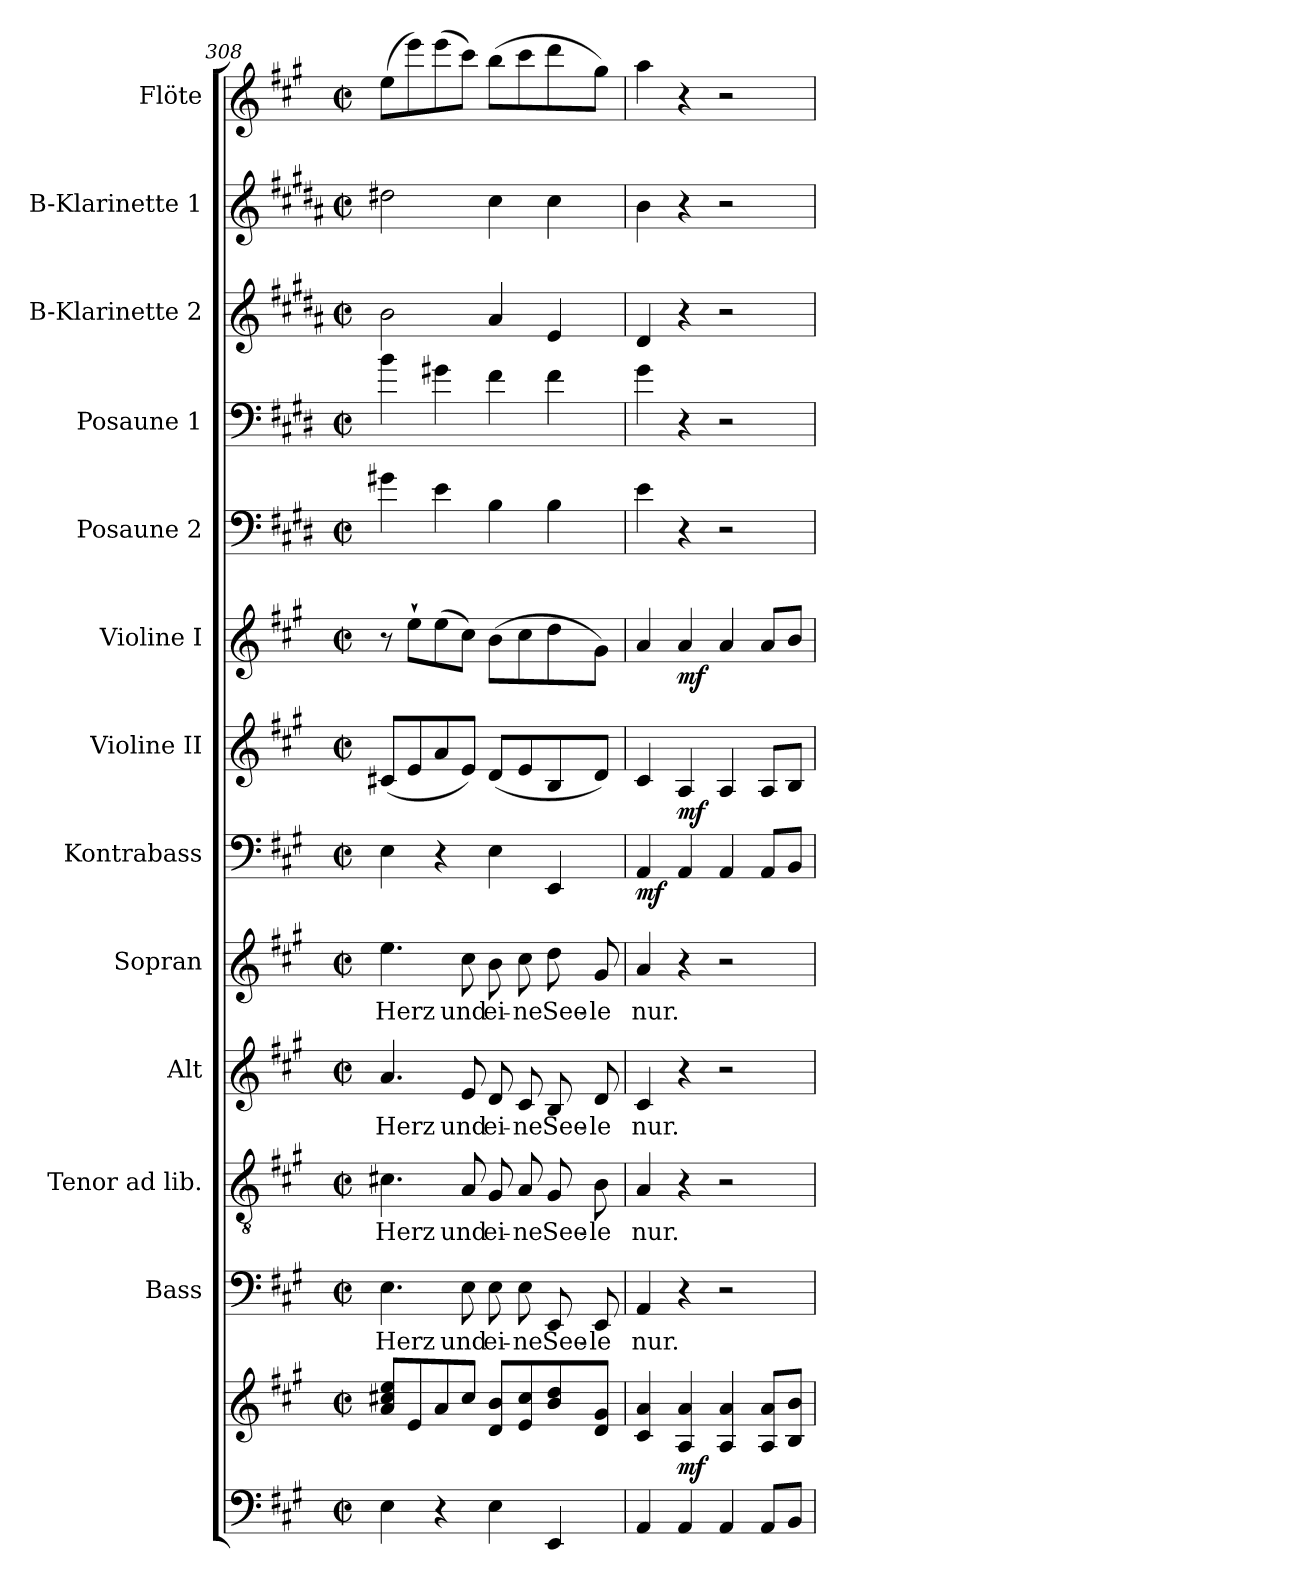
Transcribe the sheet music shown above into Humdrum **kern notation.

**kern	**kern	**dynam	**kern	**text	**kern	**text	**kern	**text	**kern	**text	**kern	**dynam	**kern	**dynam	**kern	**dynam	**kern	**kern	**kern	**kern	**kern
*part13	*part13	*part13	*part12	*part12	*part11	*part11	*part10	*part10	*part9	*part9	*part8	*part8	*part7	*part7	*part6	*part6	*part5	*part4	*part3	*part2	*part1
*staff14	*staff13	*staff13/14	*staff12	*staff12	*staff11	*staff11	*staff10	*staff10	*staff9	*staff9	*staff8	*staff8	*staff7	*staff7	*staff6	*staff6	*staff5	*staff4	*staff3	*staff2	*staff1
*	*	*	*I"Bass	*	*I"Tenor ad lib.	*	*I"Alt	*	*I"Sopran	*	*I"Kontrabass	*	*I"Violine II	*	*I"Violine I	*	*I"Posaune 2	*I"Posaune 1	*I"B-Klarinette 2	*I"B-Klarinette 1	*I"Flöte
*	*	*	*I'B.	*	*I'T.	*	*I'A.	*	*I'S.	*	*I'Kb.	*	*I'Vl. II	*	*I'Vl. I	*	*I'Pos 2	*I'Pos. 1	*I'B Kl. 2	*I'B Kl. 1	*I'Fl.
*clefF4	*clefG2	*	*clefF4	*	*clefGv2	*	*clefG2	*	*clefG2	*	*clefF4	*	*clefG2	*	*clefG2	*	*clefF4	*clefF4	*clefG2	*clefG2	*clefG2
*	*	*	*	*	*	*	*	*	*	*	*ITrd7c12	*	*	*	*	*	*ITrd4c7	*ITrd4c7	*ITrd1c2	*ITrd1c2	*
*k[f#c#g#]	*k[f#c#g#]	*	*k[f#c#g#]	*	*k[f#c#g#]	*	*k[f#c#g#]	*	*k[f#c#g#]	*	*k[f#c#g#]	*	*k[f#c#g#]	*	*k[f#c#g#]	*	*k[f#c#g#]	*k[f#c#g#]	*k[f#c#g#]	*k[f#c#g#]	*k[f#c#g#]
*A:	*A:	*	*A:	*	*A:	*	*A:	*	*A:	*	*A:	*	*A:	*	*A:	*	*A:	*A:	*A:	*A:	*A:
*M2/2	*M2/2	*	*M2/2	*	*M2/2	*	*M2/2	*	*M2/2	*	*M2/2	*	*M2/2	*	*M2/2	*	*M2/2	*M2/2	*M2/2	*M2/2	*M2/2
*met(c|)	*met(c|)	*	*met(c|)	*	*met(c|)	*	*met(c|)	*	*met(c|)	*	*met(c|)	*	*met(c|)	*	*met(c|)	*	*met(c|)	*met(c|)	*met(c|)	*met(c|)	*met(c|)
=308	=308	=308	=308	=308	=308	=308	=308	=308	=308	=308	=308	=308	=308	=308	=308	=308	=308	=308	=308	=308	=308
!	!	!	!	!LO:LY:b	!	!LO:LY:b	!	!LO:LY:b	!	!LO:LY:b	!	!	!	!	!	!	!	!	!	!	!
4E\	8a/ 8cc#X/ 8ee/L	.	4.E\	Herz	4.c#X\	Herz	4.a/	Herz	4.ee\	Herz	4EE\	.	(<8c#X/L	.	8r	.	4c#X\	4e\	2a\	2cc#X\	(>8ee\L
.	8e/	.	.	.	.	.	.	.	.	.	.	.	8e/	.	8ee`>\L	.	.	.	.	.	8eee\)
4r	8a/	.	.	.	.	.	.	.	.	.	4r	.	8a/	.	(>8ee\	.	4A\	4c#X\	.	.	(>8eee\
!	!	!	!	!LO:LY:b	!	!LO:LY:b	!	!LO:LY:b	!	!LO:LY:b	!	!	!	!	!	!	!	!	!	!	!
.	8cc#/J	.	8E\	und	8A/	und	8e/	und	8cc#\	und	.	.	8e/J)	.	8cc#\J)	.	.	.	.	.	8ccc#\J)
!	!	!	!	!LO:LY:b	!	!LO:LY:b	!	!LO:LY:b	!	!LO:LY:b	!	!	!	!	!	!	!	!	!	!	!
4E\	8d/ 8b/L	.	8E\	ei-	8G#/	ei-	8d/	ei-	8b\	ei-	4EE\	.	(<8d/L	.	(>8b\L	.	4E\	4B\	4g#/	4b\	(>8bb\L
!	!	!	!	!LO:LY:b	!	!LO:LY:b	!	!LO:LY:b	!	!LO:LY:b	!	!	!	!	!	!	!	!	!	!	!
.	8e/ 8cc#/	.	8E\	-ne	8A/	-ne	8c#/	-ne	8cc#\	-ne	.	.	8e/	.	8cc#\	.	.	.	.	.	8ccc#\
!	!	!	!	!LO:LY:b	!	!LO:LY:b	!	!LO:LY:b	!	!LO:LY:b	!	!	!	!	!	!	!	!	!	!	!
4EE/	8b/ 8dd/	.	8EE/	See-	8G#/	See-	8B/	See-	8dd\	See-	4EEE/	.	8B/	.	8dd\	.	4E\	4B\	4d/	4b\	8ddd\
!	!	!	!	!LO:LY:b	!	!LO:LY:b	!	!LO:LY:b	!	!LO:LY:b	!	!	!	!	!	!	!	!	!	!	!
.	8d/ 8g#/J	.	8EE/	-le	8B\	-le	8d/	-le	8g#/	-le	.	.	8d/J)	.	8g#\J)	.	.	.	.	.	8gg#\J)
=309	=309	=309	=309	=309	=309	=309	=309	=309	=309	=309	=309	=309	=309	=309	=309	=309	=309	=309	=309	=309	=309
!	!	!	!	!LO:LY:b	!	!LO:LY:b	!	!LO:LY:b	!	!LO:LY:b	!	!LO:DY:b	!	!	!	!	!	!	!	!	!
4AA/	4c#/ 4a/	.	4AA/	nur.	4A/	nur.	4c#/	nur.	4a/	nur.	4AAA/	mf	4c#/	.	4a/	.	4A\	4c#\	4c#/	4a\	4aa\
!	!	!LO:DY:b	!	!	!	!	!	!	!	!	!	!	!	!LO:DY:b	!	!LO:DY:b	!	!	!	!	!
4AA/	4A/ 4a/	mf	4r	.	4r	.	4r	.	4r	.	4AAA/	.	4A/	mf	4a/	mf	4r	4r	4r	4r	4r
4AA/	4A/ 4a/	.	2r	.	2r	.	2r	.	2r	.	4AAA/	.	4A/	.	4a/	.	2r	2r	2r	2r	2r
8AA/L	8A/ 8a/L	.	.	.	.	.	.	.	.	.	8AAA/L	.	8A/L	.	8a/L	.	.	.	.	.	.
8BB/J	8B/ 8b/J	.	.	.	.	.	.	.	.	.	8BBB/J	.	8B/J	.	8b/J	.	.	.	.	.	.
=	=	=	=	=	=	=	=	=	=	=	=	=	=	=	=	=	=	=	=	=	=
*-	*-	*-	*-	*-	*-	*-	*-	*-	*-	*-	*-	*-	*-	*-	*-	*-	*-	*-	*-	*-	*-
